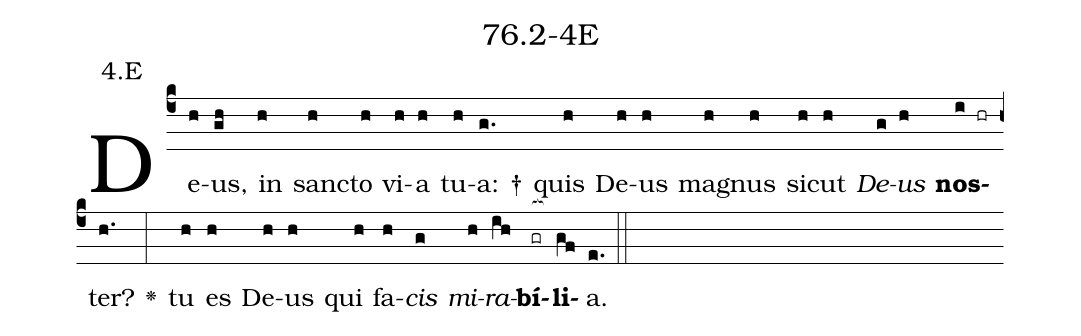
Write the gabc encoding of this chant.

name: 76.2-4E;
annotation: 4.E;
%%
(c4)De(h)us,(gh) in(h) sanc(h)to(h) vi(h)a(h) tu(h)a: †(g.) quis(h) De(h)us(h) ma(h)gnus(h) sic(h)ut(h) <i>De</i>(g)<i>us</i>(h) <b>nos</b>(i hr)ter?(h.) <v>\greheightstar</v>(:) tu(h) es(h) De(h)us(h) qui(h) fa(h)<i>cis</i>(g) <i>mi</i>(h)<i>ra</i>(ih)<b>bí</b>(gr[ocb:1{])<b>li</b>(gf[ocb:0}])a.(e.) (::)


%E(h) u(g) o(h) u(ih) a(gf) e.(e.) (::)
